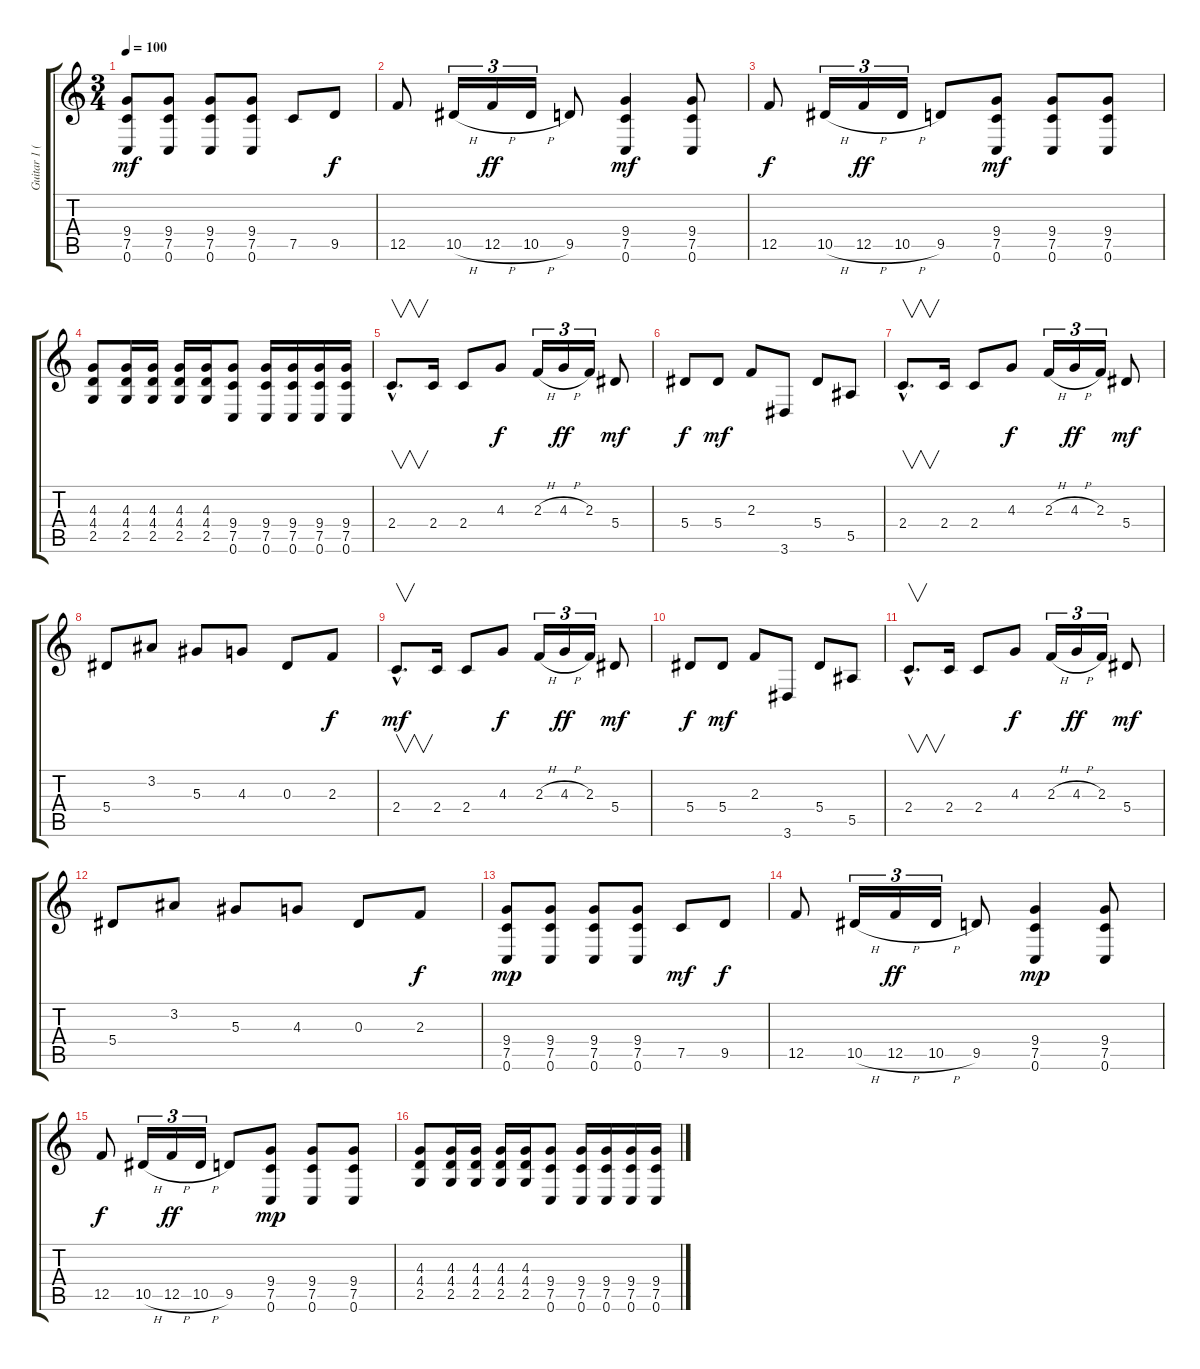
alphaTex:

\track ("Guitar 1 (Lead)" "Guitar 1 (") {instrument distortionguitar}
\staff {score tabs}
\tuning (C4 G3 Eb3 Bb2 F2 C2) {hide}
\ts (3 4)
\tempo 100
\clef g2
\ks c
(9.4 7.5 0.6).8{dy mf} (9.4 7.5 0.6).8 (9.4 7.5 0.6).8 (9.4 7.5 0.6).8 7.5.8 9.5.8{dy f} |
12.5.8 10.5{h}.16{tu (3 2)} 12.5{h}.16{tu (3 2) dy ff} 10.5{h}.16{tu (3 2)} 9.5.8 (9.4 7.5 0.6).4{dy mf} (9.4 7.5 0.6).8 |
12.5.8{dy f} 10.5{h}.16{tu (3 2)} 12.5{h}.16{tu (3 2) dy ff} 10.5{h}.16{tu (3 2)} 9.5.8 (9.4 7.5 0.6).8{dy mf} (9.4 7.5 0.6).8 (9.4 7.5 0.6).8 |
(4.3 4.4 2.5).8 (4.3 4.4 2.5).16 (4.3 4.4 2.5).16 (4.3 4.4 2.5).16 (4.3 4.4 2.5).16 (9.4 7.5 0.6).8 (9.4 7.5 0.6).16 (9.4 7.5 0.6).16 (9.4 7.5 0.6).16 (9.4 7.5 0.6).16 |
2.4{hac}.8{v d} 2.4.16 2.4.8 4.3.8{dy f} 2.3{h}.16{tu (3 2)} 4.3{h}.16{tu (3 2) dy ff} 2.3.16{tu (3 2)} 5.4.8{dy mf} |
5.4.8{dy f} 5.4.8{dy mf} 2.3.8 3.6.8 5.4.8 5.5.8 |
2.4{hac}.8{v d} 2.4.16 2.4.8 4.3.8{dy f} 2.3{h}.16{tu (3 2)} 4.3{h}.16{tu (3 2) dy ff} 2.3.16{tu (3 2)} 5.4.8{dy mf} |
5.4.8 3.2.8 5.3.8 4.3.8 0.3.8 2.3.8{dy f} |
2.4{hac}.8{v d dy mf} 2.4.16 2.4.8 4.3.8{dy f} 2.3{h}.16{tu (3 2)} 4.3{h}.16{tu (3 2) dy ff} 2.3.16{tu (3 2)} 5.4.8{dy mf} |
5.4.8{dy f} 5.4.8{dy mf} 2.3.8 3.6.8 5.4.8 5.5.8 |
2.4{hac}.8{v d} 2.4.16 2.4.8 4.3.8{dy f} 2.3{h}.16{tu (3 2)} 4.3{h}.16{tu (3 2) dy ff} 2.3.16{tu (3 2)} 5.4.8{dy mf} |
5.4.8 3.2.8 5.3.8 4.3.8 0.3.8 2.3.8{dy f} |
(9.4 7.5 0.6).8{dy mp} (9.4 7.5 0.6).8 (9.4 7.5 0.6).8 (9.4 7.5 0.6).8 7.5.8{dy mf} 9.5.8{dy f} |
12.5.8 10.5{h}.16{tu (3 2)} 12.5{h}.16{tu (3 2) dy ff} 10.5{h}.16{tu (3 2)} 9.5.8 (9.4 7.5 0.6).4{dy mp} (9.4 7.5 0.6).8 |
12.5.8{dy f} 10.5{h}.16{tu (3 2)} 12.5{h}.16{tu (3 2) dy ff} 10.5{h}.16{tu (3 2)} 9.5.8 (9.4 7.5 0.6).8{dy mp} (9.4 7.5 0.6).8 (9.4 7.5 0.6).8 |
(4.3 4.4 2.5).8 (4.3 4.4 2.5).16 (4.3 4.4 2.5).16 (4.3 4.4 2.5).16 (4.3 4.4 2.5).16 (9.4 7.5 0.6).8 (9.4 7.5 0.6).16 (9.4 7.5 0.6).16 (9.4 7.5 0.6).16 (9.4 7.5 0.6).16
